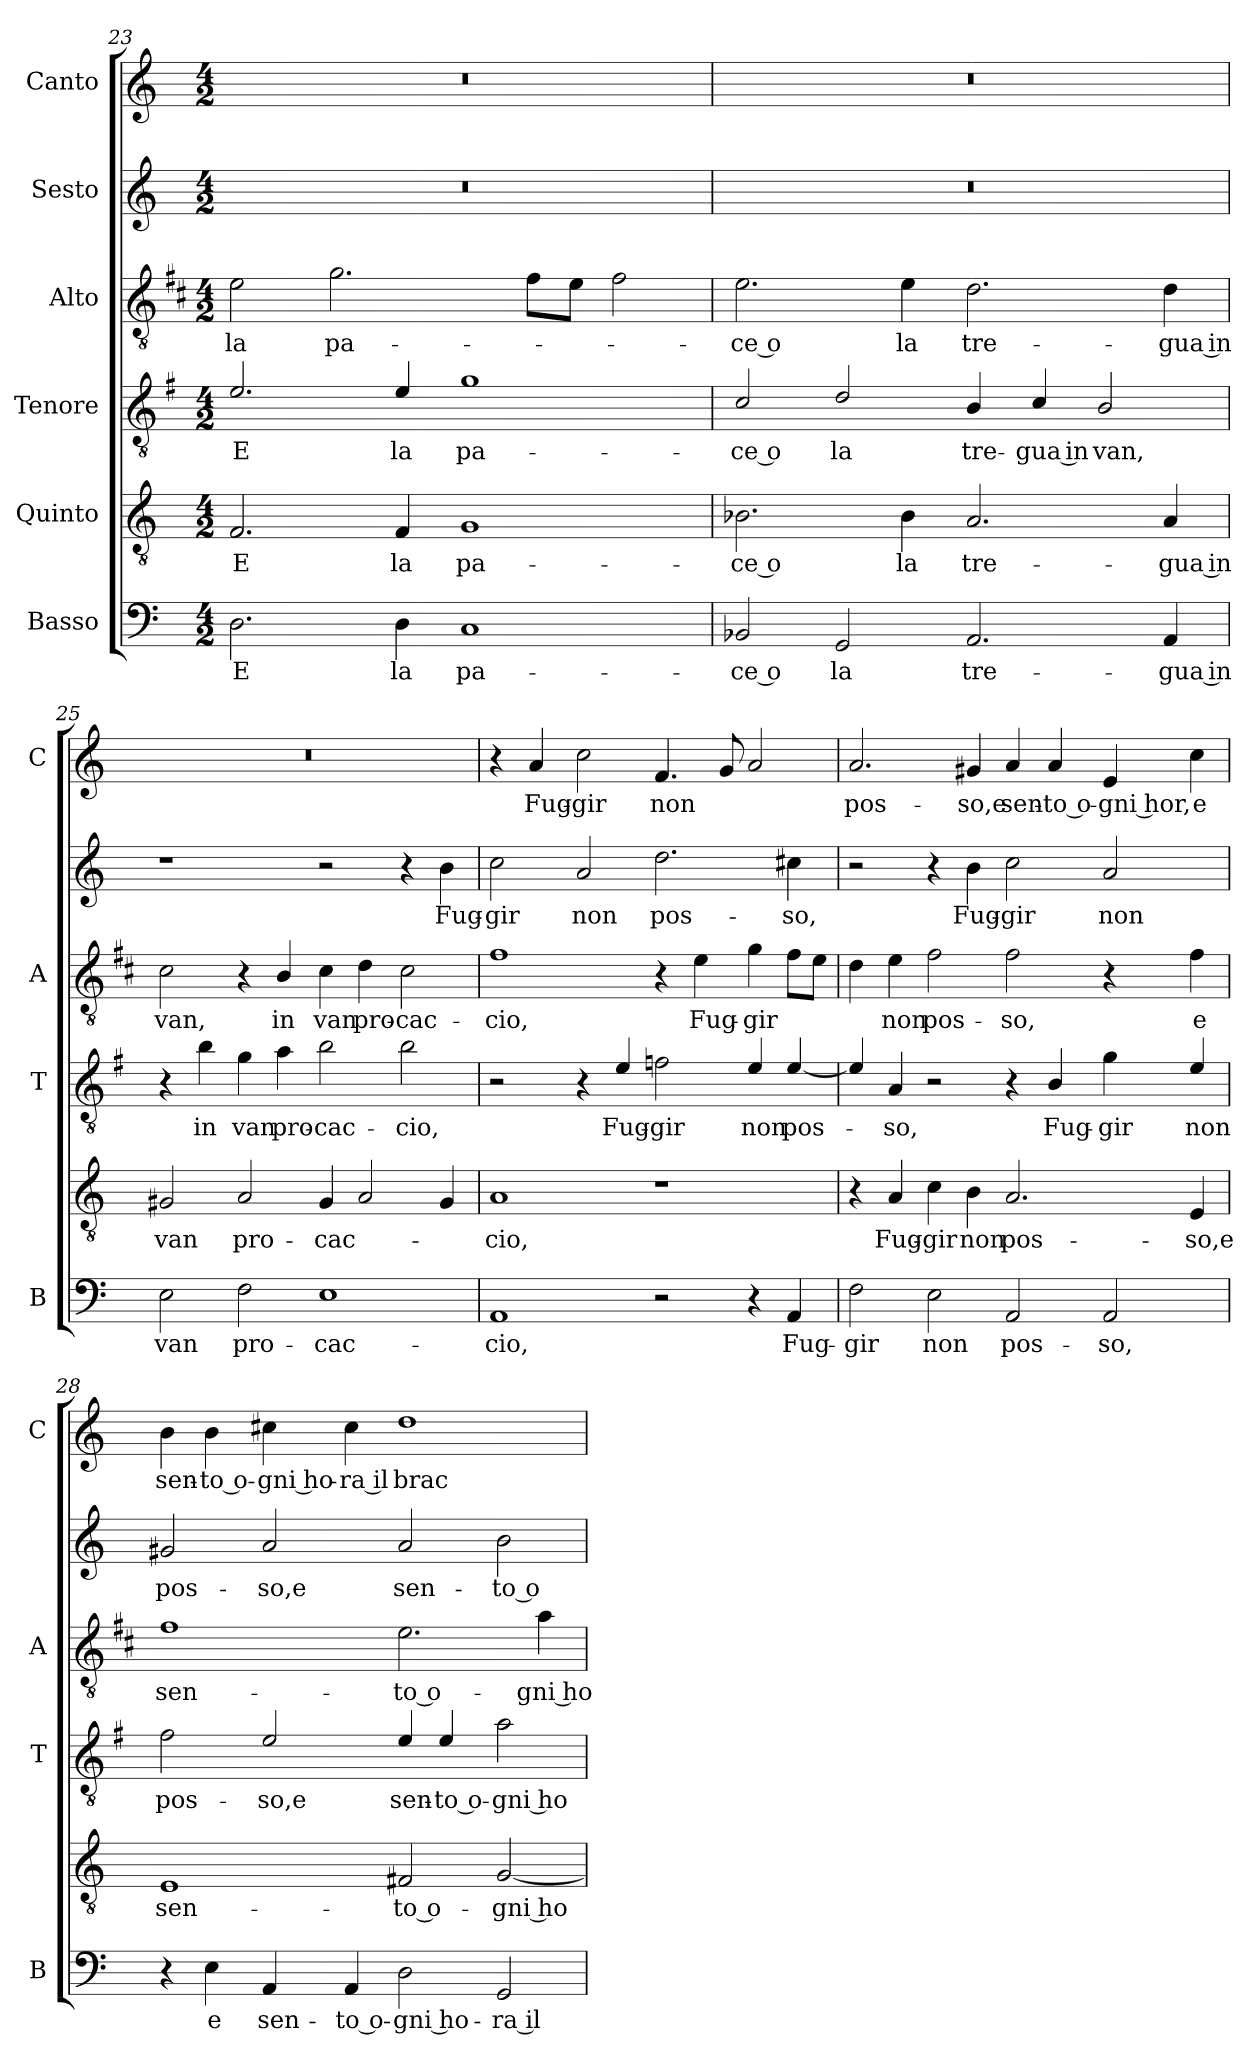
**kern	**text	**kern	**text	**kern	**text	**kern	**text	**kern	**text	**kern	**text
*part6	*part6	*part5	*part5	*part4	*part4	*part3	*part3	*part2	*part2	*part1	*part1
*staff6	*staff6	*staff5	*staff5	*staff4	*staff4	*staff3	*staff3	*staff2	*staff2	*staff1	*staff1
*I"Basso	*	*I"Quinto	*	*I"Tenore	*	*I"Alto	*	*I"Sesto	*	*I"Canto	*
*I'B	*	*	*	*I'T	*	*I'A	*	*	*	*I'C	*
*clefF4	*	*clefGv2	*	*clefGv2	*	*clefGv2	*	*clefG2	*	*clefG2	*
*	*	*	*	*ITrd4c7	*	*ITrd1c2	*	*	*	*	*
*k[]	*	*k[]	*	*k[]	*	*k[]	*	*k[]	*	*k[]	*
*C:	*	*C:	*	*C:	*	*C:	*	*C:	*	*C:	*
*M4/2	*	*M4/2	*	*M4/2	*	*M4/2	*	*M4/2	*	*M4/2	*
=23	=23	=23	=23	=23	=23	=23	=23	=23	=23	=23	=23
!	!LO:LY:b	!	!LO:LY:b	!	!LO:LY:b	!	!LO:LY:b	!	!	!	!
2.D\	E	2.F/	E	2.A/	E	2d\	la	0r	.	0r	.
!	!	!	!	!	!	!	!LO:LY:b	!	!	!	!
.	.	.	.	.	.	2.f\	pa-	.	.	.	.
!	!LO:LY:b	!	!LO:LY:b	!	!LO:LY:b	!	!	!	!	!	!
4D\	la	4F/	la	4A/	la	.	.	.	.	.	.
!	!LO:LY:b	!	!LO:LY:b	!	!LO:LY:b	!	!	!	!	!	!
1C	pa-	1G	pa-	1c	pa-	.	.	.	.	.	.
.	.	.	.	.	.	8e\L	.	.	.	.	.
.	.	.	.	.	.	8d\J	.	.	.	.	.
.	.	.	.	.	.	2e\	.	.	.	.	.
=24	=24	=24	=24	=24	=24	=24	=24	=24	=24	=24	=24
!	!LO:LY:b	!	!LO:LY:b	!	!LO:LY:b	!	!LO:LY:b	!	!	!	!
2BB-X/	-ce o	2.B-X\	-ce o	2F/	-ce o	2.d\	-ce o	0r	.	0r	.
!	!LO:LY:b	!	!	!	!LO:LY:b	!	!	!	!	!	!
2GG/	la	.	.	2G/	la	.	.	.	.	.	.
!	!	!	!LO:LY:b	!	!	!	!LO:LY:b	!	!	!	!
.	.	4B-\	la	.	.	4d\	la	.	.	.	.
!	!LO:LY:b	!	!LO:LY:b	!	!LO:LY:b	!	!LO:LY:b	!	!	!	!
2.AA/	tre-	2.A/	tre-	4E/	tre-	2.c\	tre-	.	.	.	.
!	!	!	!	!	!LO:LY:b	!	!	!	!	!	!
.	.	.	.	4F/	-gua in	.	.	.	.	.	.
!	!	!	!	!	!LO:LY:b	!	!	!	!	!	!
.	.	.	.	2E/	van,	.	.	.	.	.	.
!	!LO:LY:b	!	!LO:LY:b	!	!	!	!LO:LY:b	!	!	!	!
4AA/	-gua in	4A/	-gua in	.	.	4c\	-gua in	.	.	.	.
=25	=25	=25	=25	=25	=25	=25	=25	=25	=25	=25	=25
!	!LO:LY:b	!	!LO:LY:b	!	!	!	!LO:LY:b	!	!	!	!
2E\	van	2G#X/	van	4r	.	2B\	van,	1r	.	0r	.
!	!	!	!	!	!LO:LY:b	!	!	!	!	!	!
.	.	.	.	4e\	in	.	.	.	.	.	.
!	!LO:LY:b	!	!LO:LY:b	!	!LO:LY:b	!	!	!	!	!	!
2F\	pro-	2A/	pro-	4c\	van	4r	.	.	.	.	.
!	!	!	!	!	!LO:LY:b	!	!LO:LY:b	!	!	!	!
.	.	.	.	4d\	pro-	4A/	in	.	.	.	.
!	!LO:LY:b	!	!LO:LY:b	!	!LO:LY:b	!	!LO:LY:b	!	!	!	!
1E	-cac-	4G#/	-cac-	2e\	-cac-	4B\	van	2r	.	.	.
!	!	!	!	!	!	!	!LO:LY:b	!	!	!	!
.	.	2A/	.	.	.	4c\	pro-	.	.	.	.
!	!	!	!	!	!LO:LY:b	!	!LO:LY:b	!	!	!	!
.	.	.	.	2e\	-cio,	2B\	-cac-	4r	.	.	.
!	!	!	!	!	!	!	!	!	!LO:LY:b	!	!
.	.	4G#/	.	.	.	.	.	4b\	Fug-	.	.
!!LO:PB:g=z
=26	=26	=26	=26	=26	=26	=26	=26	=26	=26	=26	=26
!	!LO:LY:b	!	!LO:LY:b	!	!	!	!LO:LY:b	!	!LO:LY:b	!	!
1AA	-cio,	1A	-cio,	2r	.	1e	-cio,	2cc\	-gir	4r	.
!	!	!	!	!	!	!	!	!	!	!	!LO:LY:b
.	.	.	.	.	.	.	.	.	.	4a/	Fug-
!	!	!	!	!	!	!	!	!	!LO:LY:b	!	!LO:LY:b
.	.	.	.	4r	.	.	.	2a/	non	2cc\	-gir
!	!	!	!	!	!LO:LY:b	!	!	!	!	!	!
.	.	.	.	4A/	Fug-	.	.	.	.	.	.
!	!	!	!	!	!LO:LY:b	!	!	!	!LO:LY:b	!	!LO:LY:b
2r	.	1r	.	2B-X\	-gir	4r	.	2.dd\	pos-	4.f/	non
!	!	!	!	!	!	!	!LO:LY:b	!	!	!	!
.	.	.	.	.	.	4d\	Fug-	.	.	.	.
.	.	.	.	.	.	.	.	.	.	8g/	.
!	!	!	!	!	!LO:LY:b	!	!LO:LY:b	!	!	!	!
4r	.	.	.	4A/	non	4f\	-gir	.	.	2a/	.
!	!LO:LY:b	!	!	!	!LO:LY:b	!	!	!	!LO:LY:b	!	!
4AA/	Fug-	.	.	[4A/	pos-	8e\L	.	4cc#X\	-so,	.	.
.	.	.	.	.	.	8d\J	.	.	.	.	.
=27	=27	=27	=27	=27	=27	=27	=27	=27	=27	=27	=27
!	!LO:LY:b	!	!	!	!	!	!	!	!	!	!LO:LY:b
2F\	-gir	4r	.	4A/]	.	4c\	.	2r	.	2.a/	pos-
!	!	!	!LO:LY:b	!	!LO:LY:b	!	!LO:LY:b	!	!	!	!
.	.	4A/	Fug-	4D/	-so,	4d\	non	.	.	.	.
!	!LO:LY:b	!	!LO:LY:b	!	!	!	!LO:LY:b	!	!	!	!
2E\	non	4c\	-gir	2r	.	2e\	pos-	4r	.	.	.
!	!	!	!LO:LY:b	!	!	!	!	!	!LO:LY:b	!	!LO:LY:b
.	.	4B\	non	.	.	.	.	4b\	Fug-	4g#X/	-so,e
!	!LO:LY:b	!	!LO:LY:b	!	!	!	!LO:LY:b	!	!LO:LY:b	!	!LO:LY:b
2AA/	pos-	2.A/	pos-	4r	.	2e\	-so,	2cc\	-gir	4a/	sen-
!	!	!	!	!	!LO:LY:b	!	!	!	!	!	!LO:LY:b
.	.	.	.	4E/	Fug-	.	.	.	.	4a/	-to o-
!	!LO:LY:b	!	!	!	!LO:LY:b	!	!	!	!LO:LY:b	!	!LO:LY:b
2AA/	-so,	.	.	4c\	-gir	4r	.	2a/	non	4e/	-gni hor,
!	!	!	!LO:LY:b	!	!LO:LY:b	!	!LO:LY:b	!	!	!	!LO:LY:b
.	.	4E/	-so,e	4A/	non	4e\	e	.	.	4cc\	e
=28	=28	=28	=28	=28	=28	=28	=28	=28	=28	=28	=28
!	!	!	!LO:LY:b	!	!LO:LY:b	!	!LO:LY:b	!	!LO:LY:b	!	!LO:LY:b
4r	.	1E	sen-	2B\	pos-	1e	sen-	2g#X/	pos-	4b\	sen-
!	!LO:LY:b	!	!	!	!	!	!	!	!	!	!LO:LY:b
4E\	e	.	.	.	.	.	.	.	.	4b\	-to o-
!	!LO:LY:b	!	!	!	!LO:LY:b	!	!	!	!LO:LY:b	!	!LO:LY:b
4AA/	sen-	.	.	2A/	-so,e	.	.	2a/	-so,e	4cc#X\	-gni ho-
!	!LO:LY:b	!	!	!	!	!	!	!	!	!	!LO:LY:b
4AA/	-to o-	.	.	.	.	.	.	.	.	4cc#\	-ra il
!	!LO:LY:b	!	!LO:LY:b	!	!LO:LY:b	!	!LO:LY:b	!	!LO:LY:b	!	!LO:LY:b
2D\	-gni ho-	2F#X/	-to o-	4A/	sen-	2.d\	-to o-	2a/	sen-	1dd	brac-
!	!	!	!	!	!LO:LY:b	!	!	!	!	!	!
.	.	.	.	4A/	-to o-	.	.	.	.	.	.
!	!LO:LY:b	!	!LO:LY:b	!	!LO:LY:b	!	!	!	!LO:LY:b	!	!
2GG/	-ra il	[2G/	-gni ho-	2d\	-gni ho-	.	.	2b\	-to o-	.	.
!	!	!	!	!	!	!	!LO:LY:b	!	!	!	!
.	.	.	.	.	.	4g\	-gni ho-	.	.	.	.
=	=	=	=	=	=	=	=	=	=	=	=
*-	*-	*-	*-	*-	*-	*-	*-	*-	*-	*-	*-
